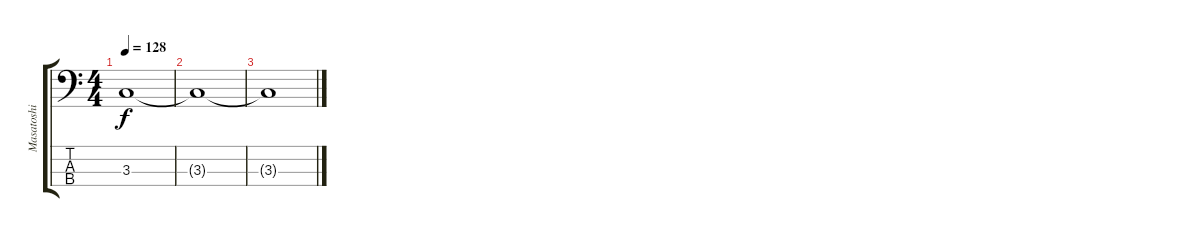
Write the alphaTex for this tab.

\track ("Masatoshi Bass" "Masatoshi ") {instrument electricbassfinger}
\staff {score tabs}
\tuning (G2 D2 A1 E1) {hide}
\ts (4 4)
\tempo 128
\clef f4
\ks c
3.3{t}.1{dy f} |
3.3{t}.1 |
3.3{t}.1
